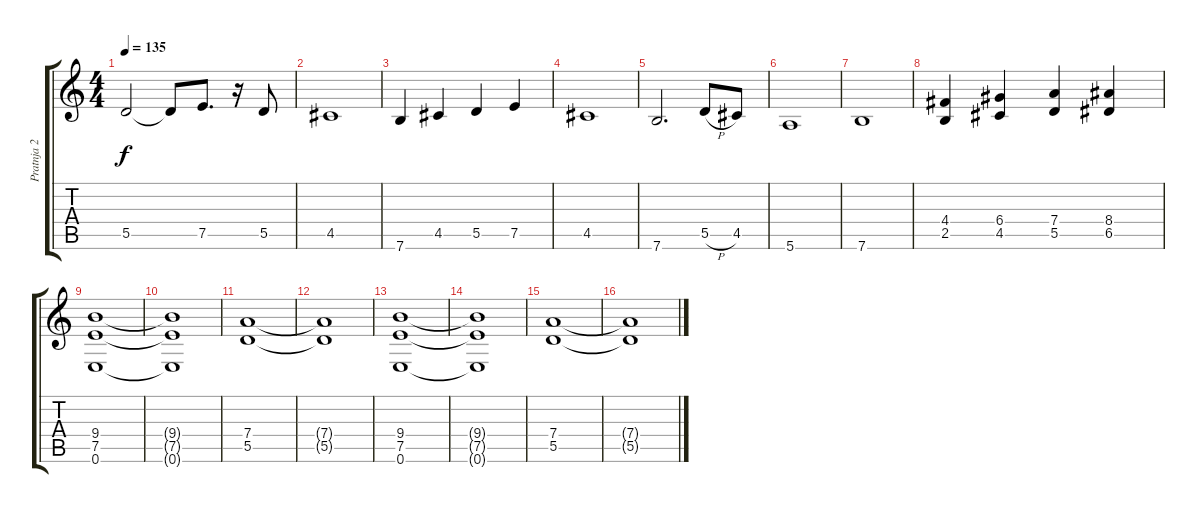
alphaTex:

\track ("Pratnja 2" "Pratnja 2") {instrument distortionguitar}
\staff {score tabs}
\tuning (E4 B3 G3 D3 A2 E2) {hide}
\ts (4 4)
\tempo 135
\clef g2
\ks c
5.5.2{dy f} 5.5{t}.8 7.5.8{d} r.16 5.5.8 |
4.5.1 |
7.6.4 4.5.4 5.5.4 7.5.4 |
4.5.1 |
7.6.2{d} 5.5{h}.8 4.5.8 |
5.6.1 |
7.6.1 |
(4.4 2.5).4 (6.4 4.5).4 (7.4 5.5).4 (8.4 6.5).4 |
(9.4 7.5 0.6).1 |
(9.4{t} 7.5{t} 0.6{t}).1 |
(7.4 5.5).1 |
(7.4{t} 5.5{t}).1 |
(9.4 7.5 0.6).1 |
(9.4{t} 7.5{t} 0.6{t}).1 |
(7.4 5.5).1 |
(7.4{t} 5.5{t}).1
